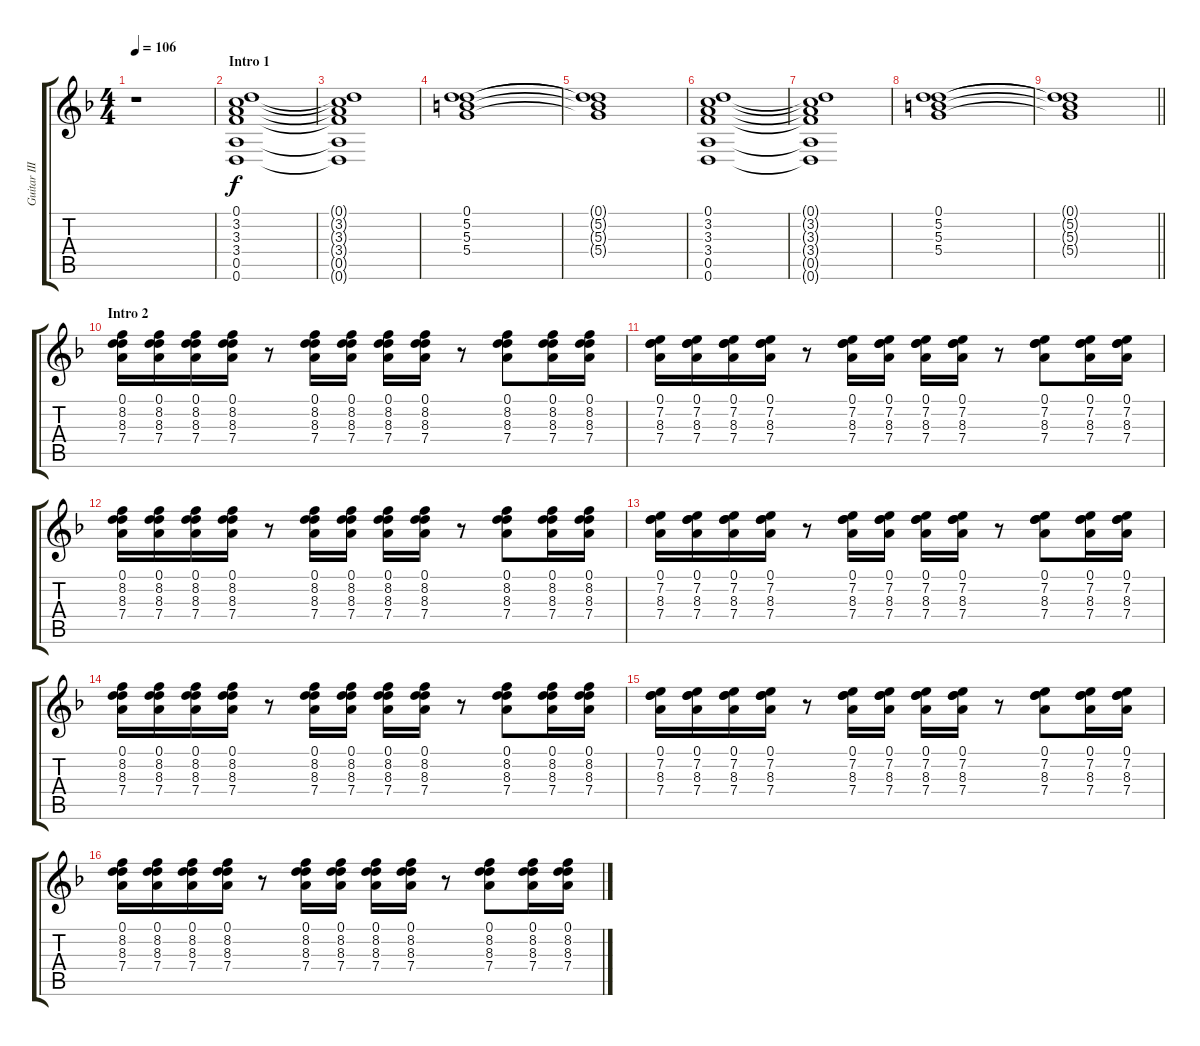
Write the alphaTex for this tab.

\track ("Guitar III (Inoran)" "Guitar III") {instrument distortionguitar}
\staff {score tabs}
\tuning (D4 A3 Gb3 D3 A2 D2) {hide}
\ts (4 4)
\tempo 106
\clef g2
\ks f
r.1{dy f instrument distortionguitar} |
\section ("" "Intro 1")
(0.1 3.2 3.3 3.4 0.5 0.6).1 |
(0.1{t} 3.2{t} 3.3{t} 3.4{t} 0.5{t} 0.6{t}).1 |
(0.1 5.2 5.3 5.4).1 |
(0.1{t} 5.2{t} 5.3{t} 5.4{t}).1 |
(0.1 3.2 3.3 3.4 0.5 0.6).1 |
(0.1{t} 3.2{t} 3.3{t} 3.4{t} 0.5{t} 0.6{t}).1 |
(0.1 5.2 5.3 5.4).1 |
\barLineRight lightlight
(0.1{t} 5.2{t} 5.3{t} 5.4{t}).1 |
\section ("" "Intro 2")
(0.1 8.2 8.3 7.4).16 (0.1 8.2 8.3 7.4).16 (0.1 8.2 8.3 7.4).16 (0.1 8.2 8.3 7.4).16 r.8 (0.1 8.2 8.3 7.4).16 (0.1 8.2 8.3 7.4).16 (0.1 8.2 8.3 7.4).16 (0.1 8.2 8.3 7.4).16 r.8 (0.1 8.2 8.3 7.4).8 (0.1 8.2 8.3 7.4).16 (0.1 8.2 8.3 7.4).16 |
(0.1 7.2 8.3 7.4).16 (0.1 7.2 8.3 7.4).16 (0.1 7.2 8.3 7.4).16 (0.1 7.2 8.3 7.4).16 r.8 (0.1 7.2 8.3 7.4).16 (0.1 7.2 8.3 7.4).16 (0.1 7.2 8.3 7.4).16 (0.1 7.2 8.3 7.4).16 r.8 (0.1 7.2 8.3 7.4).8 (0.1 7.2 8.3 7.4).16 (0.1 7.2 8.3 7.4).16 |
(0.1 8.2 8.3 7.4).16 (0.1 8.2 8.3 7.4).16 (0.1 8.2 8.3 7.4).16 (0.1 8.2 8.3 7.4).16 r.8 (0.1 8.2 8.3 7.4).16 (0.1 8.2 8.3 7.4).16 (0.1 8.2 8.3 7.4).16 (0.1 8.2 8.3 7.4).16 r.8 (0.1 8.2 8.3 7.4).8 (0.1 8.2 8.3 7.4).16 (0.1 8.2 8.3 7.4).16 |
(0.1 7.2 8.3 7.4).16 (0.1 7.2 8.3 7.4).16 (0.1 7.2 8.3 7.4).16 (0.1 7.2 8.3 7.4).16 r.8 (0.1 7.2 8.3 7.4).16 (0.1 7.2 8.3 7.4).16 (0.1 7.2 8.3 7.4).16 (0.1 7.2 8.3 7.4).16 r.8 (0.1 7.2 8.3 7.4).8 (0.1 7.2 8.3 7.4).16 (0.1 7.2 8.3 7.4).16 |
(0.1 8.2 8.3 7.4).16 (0.1 8.2 8.3 7.4).16 (0.1 8.2 8.3 7.4).16 (0.1 8.2 8.3 7.4).16 r.8 (0.1 8.2 8.3 7.4).16 (0.1 8.2 8.3 7.4).16 (0.1 8.2 8.3 7.4).16 (0.1 8.2 8.3 7.4).16 r.8 (0.1 8.2 8.3 7.4).8 (0.1 8.2 8.3 7.4).16 (0.1 8.2 8.3 7.4).16 |
(0.1 7.2 8.3 7.4).16 (0.1 7.2 8.3 7.4).16 (0.1 7.2 8.3 7.4).16 (0.1 7.2 8.3 7.4).16 r.8 (0.1 7.2 8.3 7.4).16 (0.1 7.2 8.3 7.4).16 (0.1 7.2 8.3 7.4).16 (0.1 7.2 8.3 7.4).16 r.8 (0.1 7.2 8.3 7.4).8 (0.1 7.2 8.3 7.4).16 (0.1 7.2 8.3 7.4).16 |
(0.1 8.2 8.3 7.4).16 (0.1 8.2 8.3 7.4).16 (0.1 8.2 8.3 7.4).16 (0.1 8.2 8.3 7.4).16 r.8 (0.1 8.2 8.3 7.4).16 (0.1 8.2 8.3 7.4).16 (0.1 8.2 8.3 7.4).16 (0.1 8.2 8.3 7.4).16 r.8 (0.1 8.2 8.3 7.4).8 (0.1 8.2 8.3 7.4).16 (0.1 8.2 8.3 7.4).16
